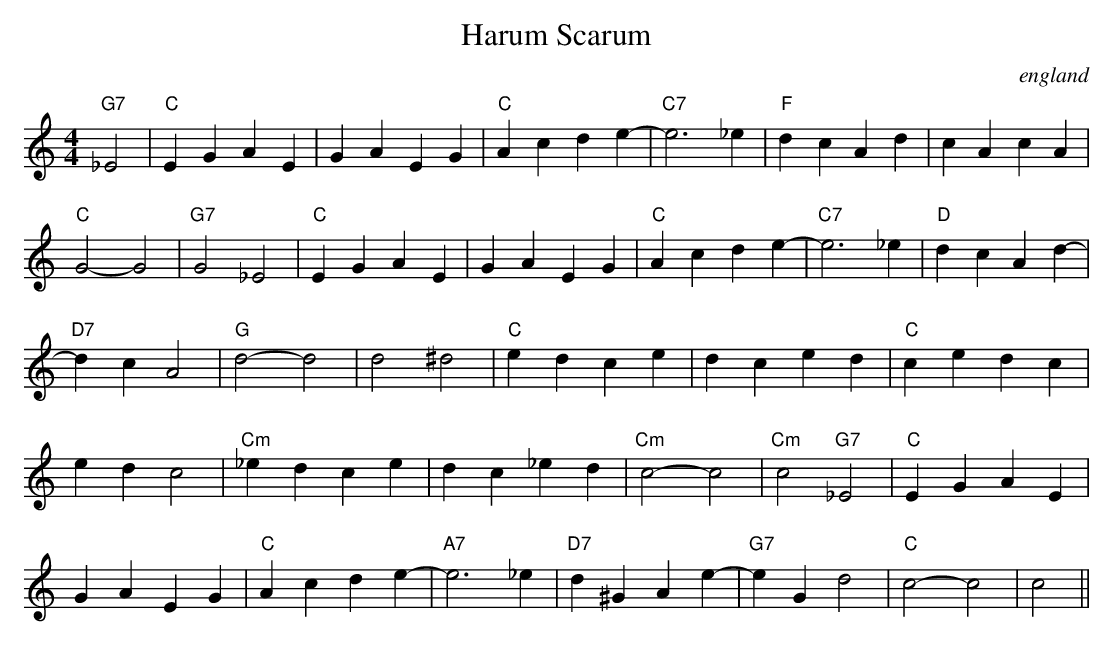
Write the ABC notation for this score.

X:1
T:Harum Scarum
O:england
M:4/4
L:1/4
K:C
"G7"_E2 |"C"EG AE|GA EG|"C"Ac de-|"C7"e3_e|"F"dc Ad|cA cA|
"C"G2 -G2|"G7"G2 _E2|"C"EG AE|GA EG|"C"Ac de-|"C7"e3_e|"D"dc Ad-|
"D7"dc A2|"G"d2 -d2|d2 ^d2|"C"ed ce|dc ed|"C"ce dc|
ed c2|"Cm"_ed ce|dc _ed|"Cm"c2 -c2|"Cm"c2 "G7"_E2|"C"EG AE|
GA EG|"C"Ac de-|"A7"e3_e|"D7"d^G Ae-|"G7"eG d2|"C"c2 -c2|c2 ||
